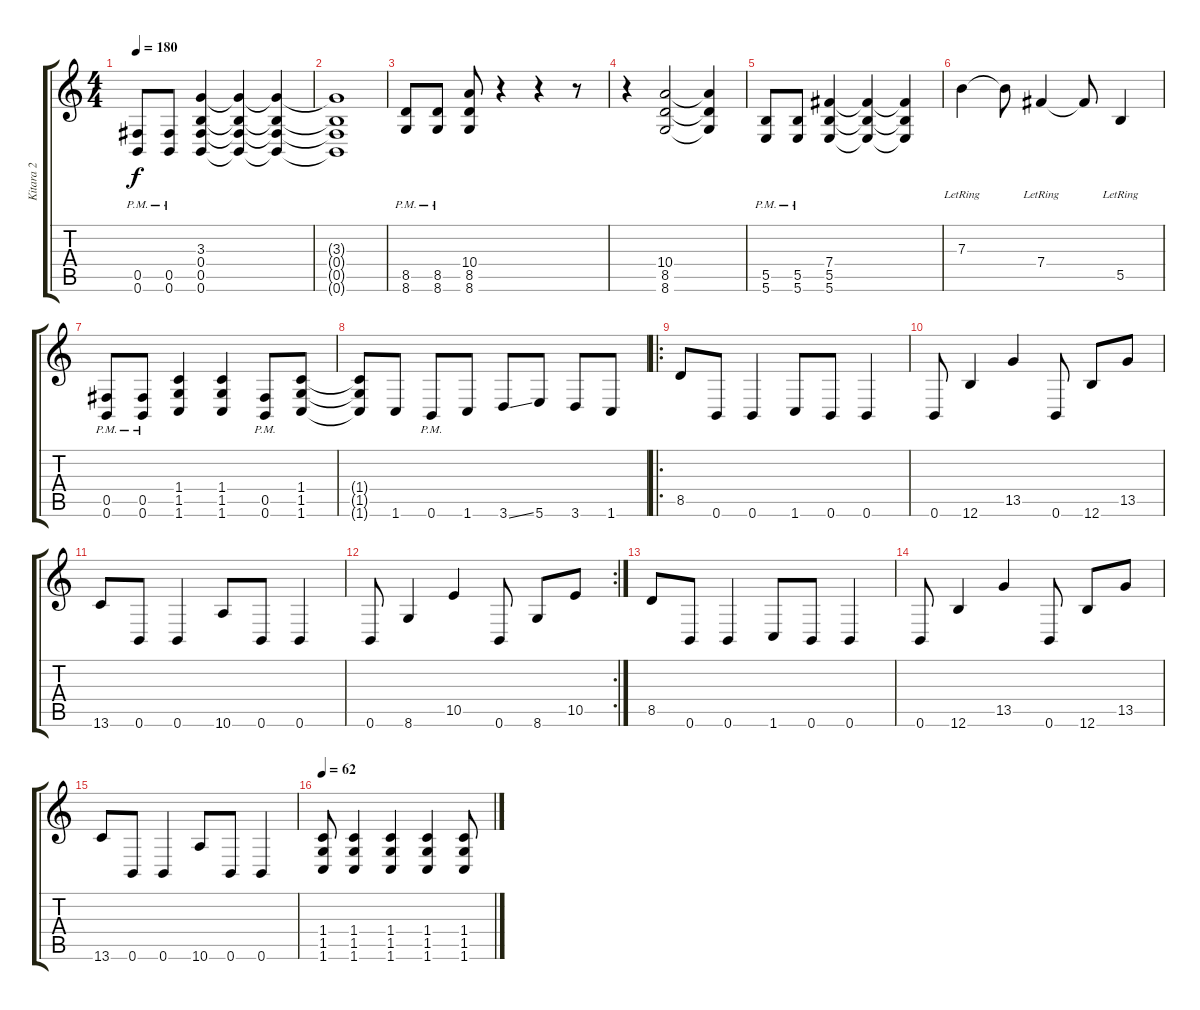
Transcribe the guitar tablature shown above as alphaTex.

\track ("Kitara 2 " "Kitara 2 ") {instrument distortionguitar}
\staff {score tabs}
\tuning (Db4 Ab3 E3 B2 Gb2 B1) {hide}
\ts (4 4)
\tempo 180
\clef g2
\ks c
(0.5{pm} 0.6{pm}).8{dy f} (0.5{pm} 0.6{pm}).8 (3.3 0.4 0.5 0.6).4 (3.3{t} 0.4{t} 0.5{t} 0.6{t}).4 (3.3{t} 0.4{t} 0.5{t} 0.6{t}).4 |
(3.3{t} 0.4{t} 0.5{t} 0.6{t}).1 |
(8.5{pm} 8.6{pm}).8 (8.5{pm} 8.6{pm}).8 (10.4 8.5 8.6).8 r.4 r.4 r.8 |
r.4 (10.4 8.5 8.6).2 (10.4{t} 8.5{t} 8.6{t}).4 |
(5.5{pm} 5.6{pm}).8 (5.5{pm} 5.6{pm}).8 (7.4 5.5 5.6).4 (7.4{t} 5.5{t} 5.6{t}).4 (7.4{t} 5.5{t} 5.6{t}).4 |
7.3{lr}.4 7.3{t}.8 7.4{lr}.4 7.4{t}.8 5.5{lr}.4 |
(0.5{pm} 0.6{pm}).8 (0.5{pm} 0.6{pm}).8 (1.4 1.5 1.6).4 (1.4 1.5 1.6).4 (0.5{pm} 0.6{pm}).8 (1.4 1.5 1.6).8 |
(1.4{t} 1.5{t} 1.6{t}).8 1.6.8 0.6{pm}.8 1.6.8 3.6{ss}.8 5.6.8 3.6.8 1.6.8 |
\ro
8.5.8 0.6.8 0.6.4 1.6.8 0.6.8 0.6.4 |
0.6.8 12.6.4 13.5.4 0.6.8 12.6.8 13.5.8 |
13.6.8 0.6.8 0.6.4 10.6.8 0.6.8 0.6.4 |
\rc 2
0.6.8 8.6.4 10.5.4 0.6.8 8.6.8 10.5.8 |
8.5.8 0.6.8 0.6.4 1.6.8 0.6.8 0.6.4 |
0.6.8 12.6.4 13.5.4 0.6.8 12.6.8 13.5.8 |
13.6.8 0.6.8 0.6.4 10.6.8 0.6.8 0.6.4 |
\tempo 62
(1.4 1.5 1.6).8 (1.4 1.5 1.6).4 (1.4 1.5 1.6).4 (1.4 1.5 1.6).4 (1.4 1.5 1.6).8
